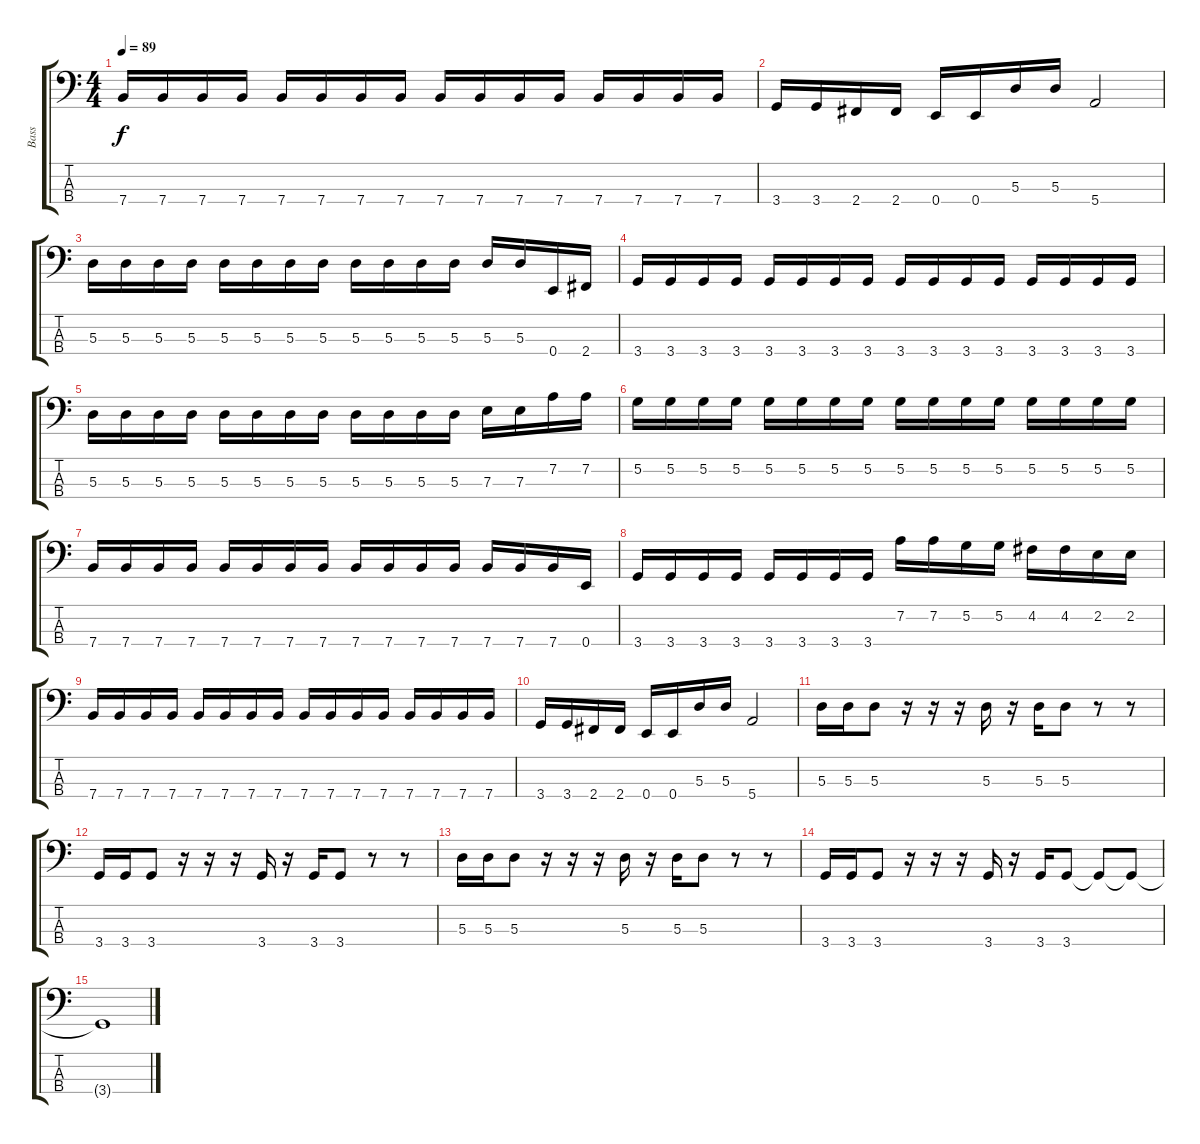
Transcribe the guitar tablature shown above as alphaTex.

\track ("Bass" "Bass") {instrument electricbasspick}
\staff {score tabs}
\tuning (G2 D2 A1 E1) {hide}
\ts (4 4)
\tempo 89
\clef f4
\ks c
7.4.16{dy f} 7.4.16 7.4.16 7.4.16 7.4.16 7.4.16 7.4.16 7.4.16 7.4.16 7.4.16 7.4.16 7.4.16 7.4.16 7.4.16 7.4.16 7.4.16 |
3.4.16 3.4.16 2.4.16 2.4.16 0.4.16 0.4.16 5.3.16 5.3.16 5.4.2 |
5.3.16 5.3.16 5.3.16 5.3.16 5.3.16 5.3.16 5.3.16 5.3.16 5.3.16 5.3.16 5.3.16 5.3.16 5.3.16 5.3.16 0.4.16 2.4.16 |
3.4.16 3.4.16 3.4.16 3.4.16 3.4.16 3.4.16 3.4.16 3.4.16 3.4.16 3.4.16 3.4.16 3.4.16 3.4.16 3.4.16 3.4.16 3.4.16 |
5.3.16 5.3.16 5.3.16 5.3.16 5.3.16 5.3.16 5.3.16 5.3.16 5.3.16 5.3.16 5.3.16 5.3.16 7.3.16 7.3.16 7.2.16 7.2.16 |
5.2.16 5.2.16 5.2.16 5.2.16 5.2.16 5.2.16 5.2.16 5.2.16 5.2.16 5.2.16 5.2.16 5.2.16 5.2.16 5.2.16 5.2.16 5.2.16 |
7.4.16 7.4.16 7.4.16 7.4.16 7.4.16 7.4.16 7.4.16 7.4.16 7.4.16 7.4.16 7.4.16 7.4.16 7.4.16 7.4.16 7.4.16 0.4.16 |
3.4.16 3.4.16 3.4.16 3.4.16 3.4.16 3.4.16 3.4.16 3.4.16 7.2.16 7.2.16 5.2.16 5.2.16 4.2.16 4.2.16 2.2.16 2.2.16 |
7.4.16 7.4.16 7.4.16 7.4.16 7.4.16 7.4.16 7.4.16 7.4.16 7.4.16 7.4.16 7.4.16 7.4.16 7.4.16 7.4.16 7.4.16 7.4.16 |
3.4.16 3.4.16 2.4.16 2.4.16 0.4.16 0.4.16 5.3.16 5.3.16 5.4.2 |
5.3.16 5.3.16 5.3.8 r.16 r.16 r.16 5.3.16 r.16 5.3.16 5.3.8 r.8 r.8 |
3.4.16 3.4.16 3.4.8 r.16 r.16 r.16 3.4.16 r.16 3.4.16 3.4.8 r.8 r.8 |
5.3.16 5.3.16 5.3.8 r.16 r.16 r.16 5.3.16 r.16 5.3.16 5.3.8 r.8 r.8 |
3.4.16 3.4.16 3.4.8 r.16 r.16 r.16 3.4.16 r.16 3.4.16 3.4.8 3.4{t}.8 3.4{t}.8 |
3.4{t}.1{volume 0}
